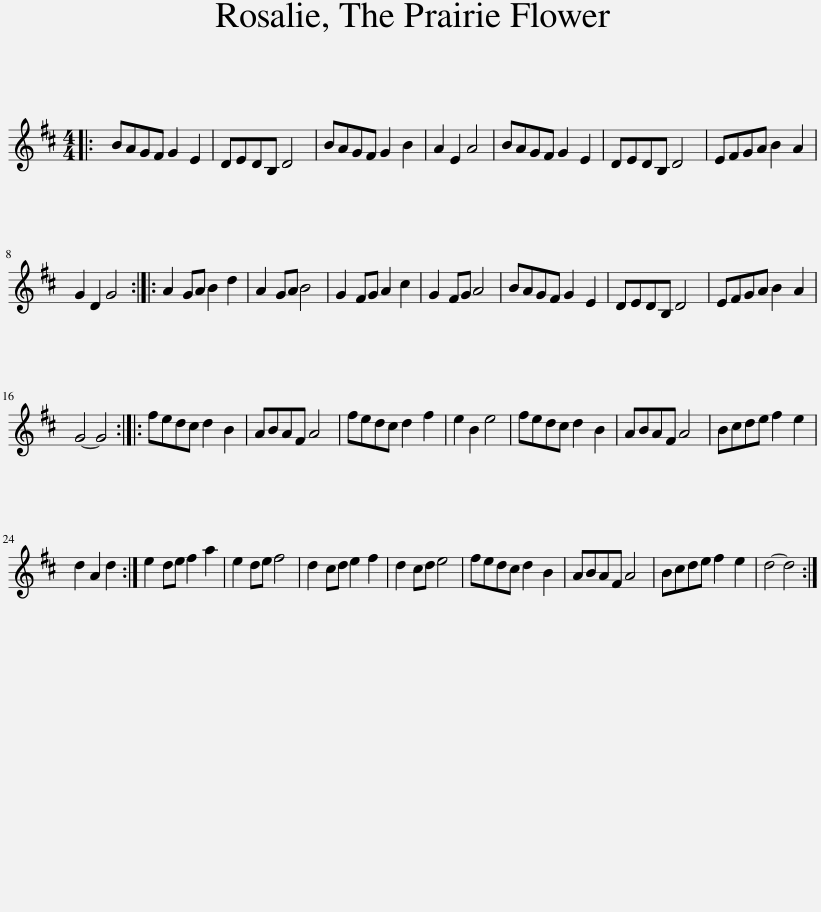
X:1
L:1/8
M:4/4
I:linebreak $
K:D
V:1 treble
V:1
|: BAGF G2 E2 | DEDB, D4 | BAGF G2 B2 | A2 E2 A4 | BAGF G2 E2 | %5
 DEDB, D4 | EFGA B2 A2 |$ G2 D2 G4 :: A2 GA B2 d2 | A2 GA B4 | %10
 G2 FG A2 c2 | G2 FG A4 | BAGF G2 E2 | DEDB, D4 | EFGA B2 A2 |$ %15
 G4- G4 :: fedc d2 B2 | ABAF A4 | fedc d2 f2 | e2 B2 e4 | %20
 fedc d2 B2 | ABAF A4 | Bcde f2 e2 |$ d2 A2 d2 :| e2 de f2 a2 | %25
 e2 de f4 | d2 cd e2 f2 | d2 cd e4 | fedc d2 B2 | ABAF A4 | %30
 Bcde f2 e2 | d4- d4 :| %32
